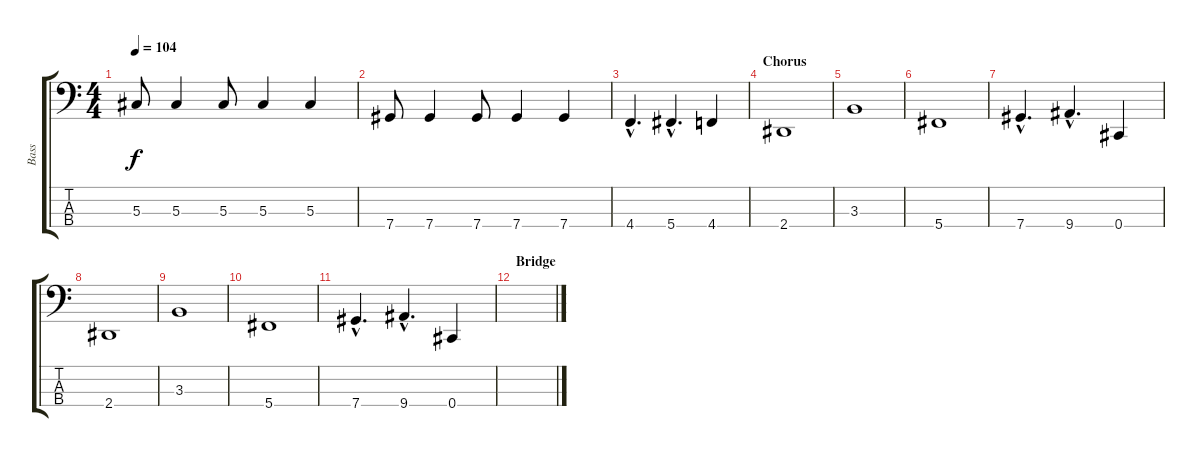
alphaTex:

\track ("Bass" "Bass") {instrument electricbassfinger}
\staff {score tabs}
\tuning (Gb2 Db2 Ab1 Db1) {hide}
\ts (4 4)
\tempo 104
\clef f4
\ks c
5.3.8{dy f} 5.3.4 5.3.8 5.3.4 5.3.4 |
7.4.8 7.4.4 7.4.8 7.4.4 7.4.4 |
4.4{hac}.4{d} 5.4{hac}.4{d} 4.4.4 |
\section ("" "Chorus")
2.4.1 |
3.3.1 |
5.4.1 |
7.4{hac}.4{d} 9.4{hac}.4{d} 0.4.4 |
2.4.1 |
3.3.1 |
5.4.1 |
7.4{hac}.4{d} 9.4{hac}.4{d} 0.4.4 |
\section ("" "Bridge")
